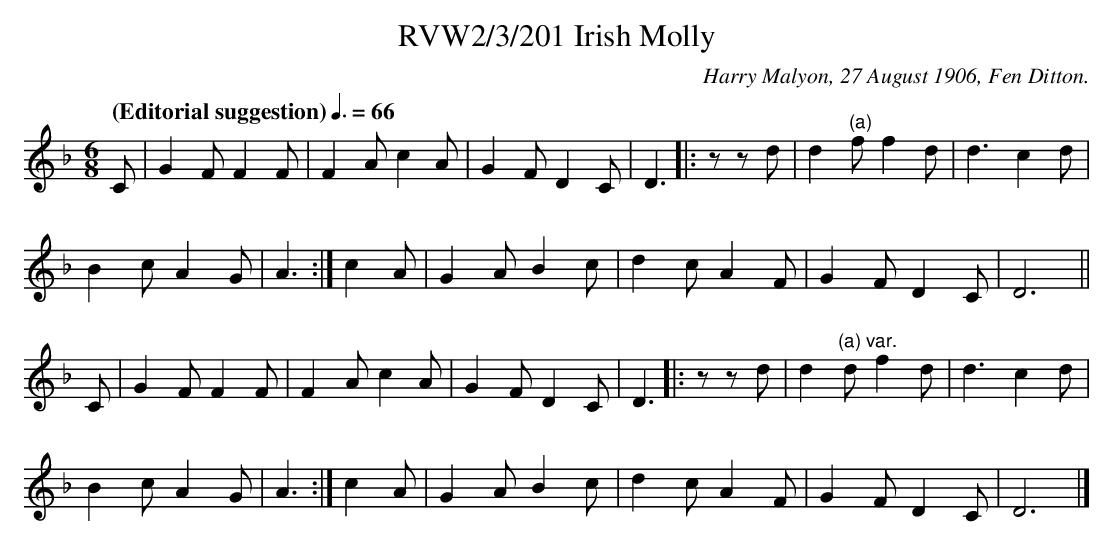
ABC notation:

X:1
T:RVW2/3/201 Irish Molly
C:Harry Malyon, 27 August 1906, Fen Ditton.
L:1/8
Q: "(Editorial suggestion)" 3/8=66
M:6/8
K:F
C| G2 F F2 F | F2 A c2 A | G2 F D2 C | D3 |:z z d |d2 "^(a)"f f2 d | d3 c2 d | $
B2 c A2 G | A3 :| c2 A | G2 A B2 c | d2 c A2 F | G2 F D2 C | D6 ||$
C| G2 F F2 F | F2 A c2 A | G2 F D2 C | D3 |:z z d |d2 "^(a) var."d f2 d | d3 c2 d | $
B2 c A2 G | A3 :| c2 A | G2 A B2 c | d2 c A2 F | G2 F D2 C | D6 |]
